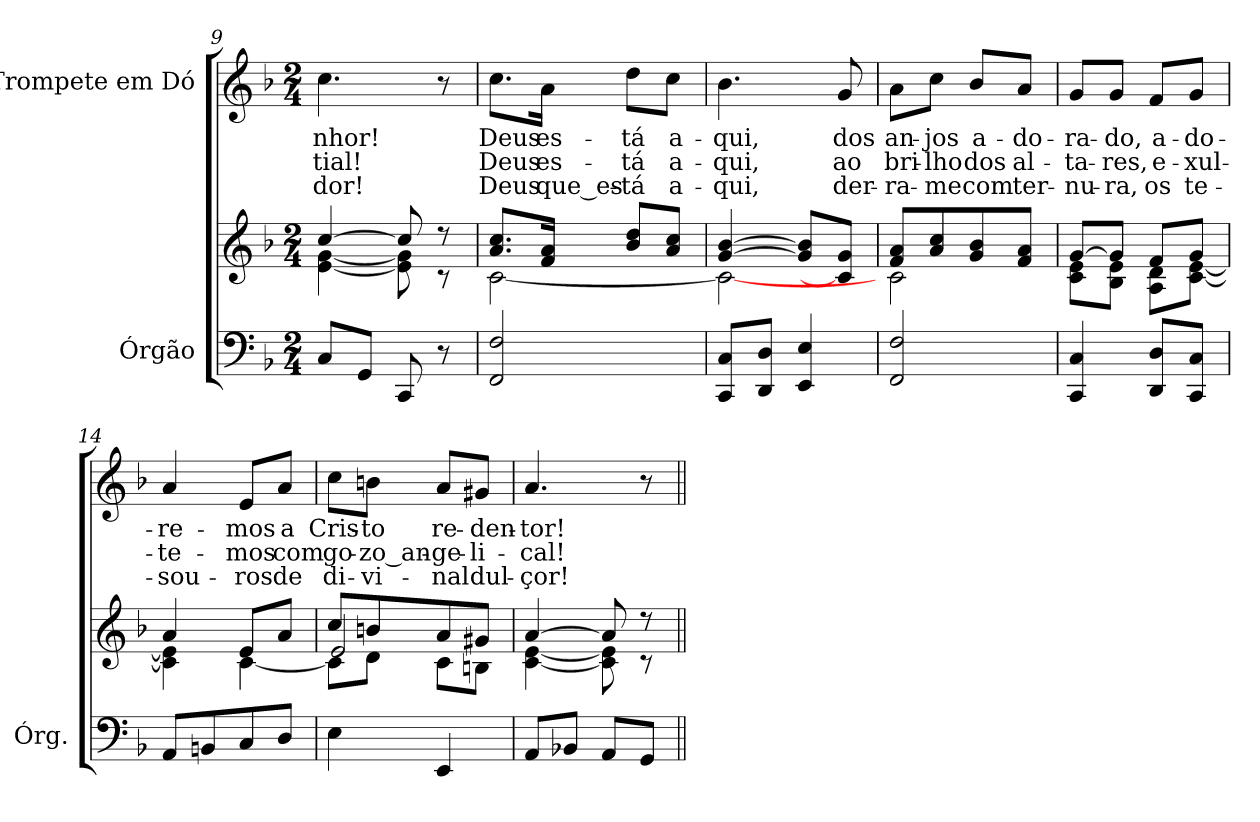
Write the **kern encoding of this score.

**kern	**kern	**kern	**text	**text	**text
*part2	*part2	*part1	*part1	*part1	*part1
*staff3	*staff2	*staff1	*staff1	*staff1	*staff1
*I"Órgão	*	*I"Trompete em Dó	*	*	*
*I'Órg.	*	*	*	*	*
*clefF4	*clefG2	*clefG2	*	*	*
*k[b-]	*k[b-]	*k[b-]	*	*	*
*F:	*F:	*F:	*	*	*
*M2/4	*M2/4	*M2/4	*	*	*
=9	=9	=9	=9	=9	=9
*	*^	*	*	*	*
!	!	!	!	!LO:LY:b:color=#000000	!LO:LY:b:color=#000000	!LO:LY:b:color=#000000
8Ci/L	[>4cci/	[<4ei\ [<4gi	4.cci\	-nhor!	-tial!	dor!
8GGi/J	.	.	.	.	.	.
8CCi/	8cci/]	8ei\] 8gi]	.	.	.	.
8r	8r	8r	8r	.	.	.
=10	=10	=10	=10	=10	=10	=10
!	!	!	!	!LO:LY:b:color=#000000	!LO:LY:b:color=#000000	!LO:LY:b:color=#000000
2FFi/ 2Fi	8.ai/ 8.cciL	[<2ci\	8.cci\L	Deus	Deus	Deus
!	!	!	!	!LO:LY:b:color=#000000	!LO:LY:b:color=#000000	!LO:LY:b:color=#000000
.	16fi/ 16aiJk	.	16ai\Jk	es-	es-	que_es-
!	!	!	!	!LO:LY:b:color=#000000	!LO:LY:b:color=#000000	!LO:LY:b:color=#000000
.	8b-i/ 8ddiL	.	8ddi\L	-tá	-tá	-tá
!	!	!	!	!LO:LY:b:color=#000000	!LO:LY:b:color=#000000	!LO:LY:b:color=#000000
.	8ai/ 8cciJ	.	8cci\J	a-	a-	a-
=11	=11	=11	=11	=11	=11	=11
!	!	!	!	!LO:LY:b:color=#000000	!LO:LY:b:color=#000000	!LO:LY:b:color=#000000
8CCi/ 8CiL	[>4gi/ [>4b-i	2ci\_<	4.b-i\	-qui,	-qui,	-qui,
8DDi/ 8DiJ	.	.	.	.	.	.
4EEi/ 4Ei	8gi/] 8b-i]L	.	.	.	.	.
!	!	!	!	!LO:LY:b:color=#000000	!LO:LY:b:color=#000000	!LO:LY:b:color=#000000
.	8ci/] 8giJ	.	8gi/	dos	ao	der-
!!LO:LB:g=z
=12	=12	=12	=12	=12	=12	=12
!	!	!	!	!LO:LY:b:color=#000000	!LO:LY:b:color=#000000	!LO:LY:b:color=#000000
2FFi/ 2Fi	8fi/ 8aiL	2ci\	8ai\L	an-	bri-	-ra-
!	!	!	!	!LO:LY:b:color=#000000	!LO:LY:b:color=#000000	!LO:LY:b:color=#000000
.	8ai/ 8cci	.	8cci\J	-jos	-lho	-me
!	!	!	!	!LO:LY:b:color=#000000	!LO:LY:b:color=#000000	!LO:LY:b:color=#000000
.	8gi/ 8b-i	.	8b-i/L	a-	dos	com
!	!	!	!	!LO:LY:b:color=#000000	!LO:LY:b:color=#000000	!LO:LY:b:color=#000000
.	8fi/ 8aiJ	.	8ai/J	-do-	al-	ter-
=13	=13	=13	=13	=13	=13	=13
!	!	!	!	!LO:LY:b:color=#000000	!LO:LY:b:color=#000000	!LO:LY:b:color=#000000
4CCi/ 4Ci	[>8gi/L	8ci\ 8eiL	8gi/L	-ra-	-ta-	-nu-
!	!	!	!	!LO:LY:b:color=#000000	!LO:LY:b:color=#000000	!LO:LY:b:color=#000000
.	8gi/J]	8B-i\ 8eiJ	8gi/J	-do,	-res,	-ra,
!	!	!	!	!LO:LY:b:color=#000000	!LO:LY:b:color=#000000	!LO:LY:b:color=#000000
8DDi/ 8DiL	8fi/L	8Ai\ 8diL	8fi/L	a-	e-	os
!	!	!	!	!LO:LY:b:color=#000000	!LO:LY:b:color=#000000	!LO:LY:b:color=#000000
8CCi/ 8CiJ	8gi/J	[<8ci\ [<8eiJ	8gi/J	-do-	-xul-	te-
=14	=14	=14	=14	=14	=14	=14
!	!	!	!	!LO:LY:b:color=#000000	!LO:LY:b:color=#000000	!LO:LY:b:color=#000000
8AAi/L	4ai/	4ci\] 4ei]	4ai/	-re-	-te-	-sou-
8BBni/	.	.	.	.	.	.
!	!	!	!	!LO:LY:b:color=#000000	!LO:LY:b:color=#000000	!LO:LY:b:color=#000000
8Ci/	8ei/L	[<4ci\	8ei/L	-mos	-mos	-ros
!	!	!	!	!LO:LY:b:color=#000000	!LO:LY:b:color=#000000	!LO:LY:b:color=#000000
8Di/J	8ai/J	.	8ai/J	a	com	de
=15	=15	=15	=15	=15	=15	=15
*	*	*^	*	*	*	*
!	!	!	!	!	!LO:LY:b:color=#000000	!LO:LY:b:color=#000000	!LO:LY:b:color=#000000
4Ei\	8cci/L	8ci\L]	2ei/	8cci\L	Cris-	go-	di-
!	!	!	!	!	!LO:LY:b:color=#000000	!LO:LY:b:color=#000000	!LO:LY:b:color=#000000
.	8bni/	8di\J	.	8bni\J	-to	-zo_an-	-vi-
!	!	!	!	!	!LO:LY:b:color=#000000	!LO:LY:b:color=#000000	!LO:LY:b:color=#000000
4EEi/	8ai/	8ci\L	.	8ai/L	re-	-ge-	-nal
!	!	!	!	!	!LO:LY:b:color=#000000	!LO:LY:b:color=#000000	!LO:LY:b:color=#000000
.	8g#Xi/J	8Bni\J	.	8g#Xi/J	-den-	-li-	dul-
*	*	*v	*v	*	*	*	*
=16	=16	=16	=16	=16	=16	=16
!	!	!	!	!LO:LY:b:color=#000000	!LO:LY:b:color=#000000	!LO:LY:b:color=#000000
8AAi/L	[>4ai/	[<4ci\ [<4ei	4.ai/	-tor!	-cal!	-çor!
8BB-Xi/J	.	.	.	.	.	.
8AAi/L	8ai/]	8ci\] 8ei]	.	.	.	.
8GGi/J	8r	8r	8r	.	.	.
*	*v	*v	*	*	*	*
=||	=||	=||	=||	=||	=||
*-	*-	*-	*-	*-	*-
